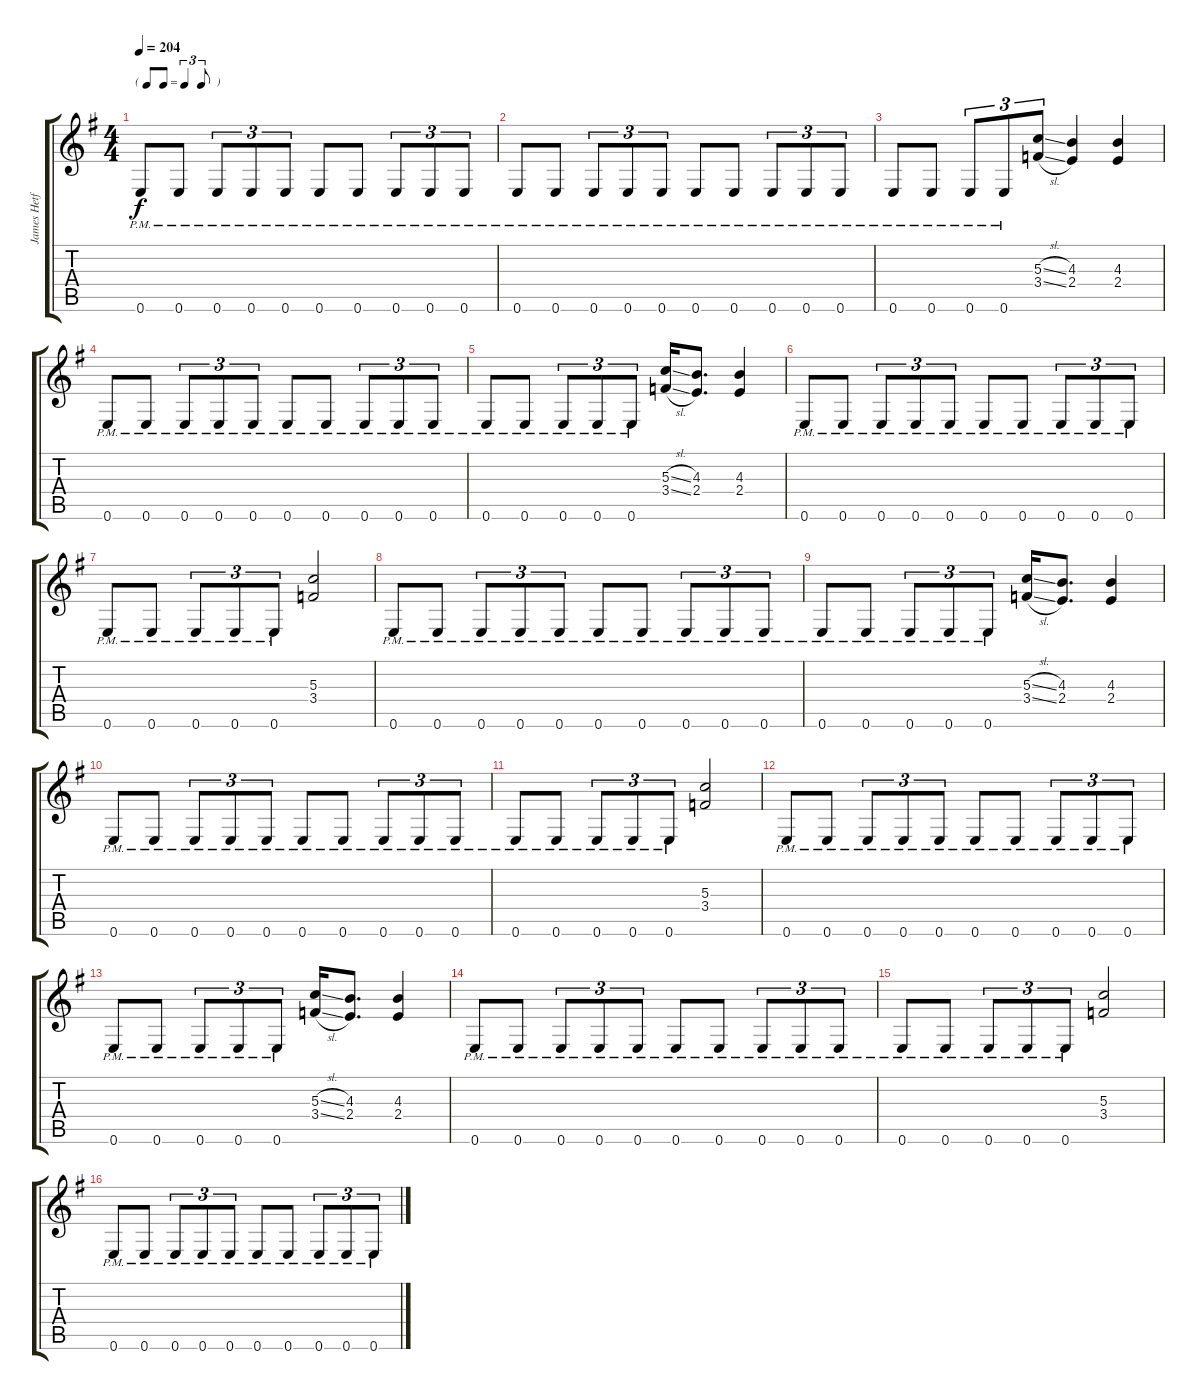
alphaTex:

\track ("James Hetfield" "James Hetf") {instrument distortionguitar}
\staff {score tabs}
\tuning (E4 B3 G3 D3 A2 E2) {hide}
\ts (4 4)
\tf triplet8th
\tempo 204
\clef g2
\ks eminor
0.6{pm}.8{dy f} 0.6{pm}.8 0.6{pm}.8{tu (3 2)} 0.6{pm}.8{tu (3 2)} 0.6{pm}.8{tu (3 2)} 0.6{pm}.8 0.6{pm}.8 0.6{pm}.8{tu (3 2)} 0.6{pm}.8{tu (3 2)} 0.6{pm}.8{tu (3 2)} |
0.6{pm}.8 0.6{pm}.8 0.6{pm}.8{tu (3 2)} 0.6{pm}.8{tu (3 2)} 0.6{pm}.8{tu (3 2)} 0.6{pm}.8 0.6{pm}.8 0.6{pm}.8{tu (3 2)} 0.6{pm}.8{tu (3 2)} 0.6{pm}.8{tu (3 2)} |
0.6{pm}.8 0.6{pm}.8 0.6{pm}.8{tu (3 2)} 0.6{pm}.8{tu (3 2)} (5.3{sl} 3.4{sl}).8{tu (3 2)} (4.3 2.4).4 (4.3 2.4).4 |
0.6{pm}.8 0.6{pm}.8 0.6{pm}.8{tu (3 2)} 0.6{pm}.8{tu (3 2)} 0.6{pm}.8{tu (3 2)} 0.6{pm}.8 0.6{pm}.8 0.6{pm}.8{tu (3 2)} 0.6{pm}.8{tu (3 2)} 0.6{pm}.8{tu (3 2)} |
0.6{pm}.8 0.6{pm}.8 0.6{pm}.8{tu (3 2)} 0.6{pm}.8{tu (3 2)} 0.6{pm}.8{tu (3 2)} (5.3{sl} 3.4{sl}).16 (4.3 2.4).8{d} (4.3 2.4).4 |
0.6{pm}.8 0.6{pm}.8 0.6{pm}.8{tu (3 2)} 0.6{pm}.8{tu (3 2)} 0.6{pm}.8{tu (3 2)} 0.6{pm}.8 0.6{pm}.8 0.6{pm}.8{tu (3 2)} 0.6{pm}.8{tu (3 2)} 0.6{pm}.8{tu (3 2)} |
0.6{pm}.8 0.6{pm}.8 0.6{pm}.8{tu (3 2)} 0.6{pm}.8{tu (3 2)} 0.6{pm}.8{tu (3 2)} (5.3 3.4).2 |
0.6{pm}.8 0.6{pm}.8 0.6{pm}.8{tu (3 2)} 0.6{pm}.8{tu (3 2)} 0.6{pm}.8{tu (3 2)} 0.6{pm}.8 0.6{pm}.8 0.6{pm}.8{tu (3 2)} 0.6{pm}.8{tu (3 2)} 0.6{pm}.8{tu (3 2)} |
0.6{pm}.8 0.6{pm}.8 0.6{pm}.8{tu (3 2)} 0.6{pm}.8{tu (3 2)} 0.6{pm}.8{tu (3 2)} (5.3{sl} 3.4{sl}).16 (4.3 2.4).8{d} (4.3 2.4).4 |
0.6{pm}.8 0.6{pm}.8 0.6{pm}.8{tu (3 2)} 0.6{pm}.8{tu (3 2)} 0.6{pm}.8{tu (3 2)} 0.6{pm}.8 0.6{pm}.8 0.6{pm}.8{tu (3 2)} 0.6{pm}.8{tu (3 2)} 0.6{pm}.8{tu (3 2)} |
0.6{pm}.8 0.6{pm}.8 0.6{pm}.8{tu (3 2)} 0.6{pm}.8{tu (3 2)} 0.6{pm}.8{tu (3 2)} (5.3 3.4).2 |
0.6{pm}.8 0.6{pm}.8 0.6{pm}.8{tu (3 2)} 0.6{pm}.8{tu (3 2)} 0.6{pm}.8{tu (3 2)} 0.6{pm}.8 0.6{pm}.8 0.6{pm}.8{tu (3 2)} 0.6{pm}.8{tu (3 2)} 0.6{pm}.8{tu (3 2)} |
0.6{pm}.8 0.6{pm}.8 0.6{pm}.8{tu (3 2)} 0.6{pm}.8{tu (3 2)} 0.6{pm}.8{tu (3 2)} (5.3{sl} 3.4{sl}).16 (4.3 2.4).8{d} (4.3 2.4).4 |
0.6{pm}.8 0.6{pm}.8 0.6{pm}.8{tu (3 2)} 0.6{pm}.8{tu (3 2)} 0.6{pm}.8{tu (3 2)} 0.6{pm}.8 0.6{pm}.8 0.6{pm}.8{tu (3 2)} 0.6{pm}.8{tu (3 2)} 0.6{pm}.8{tu (3 2)} |
0.6{pm}.8 0.6{pm}.8 0.6{pm}.8{tu (3 2)} 0.6{pm}.8{tu (3 2)} 0.6{pm}.8{tu (3 2)} (5.3 3.4).2 |
0.6{pm}.8 0.6{pm}.8 0.6{pm}.8{tu (3 2)} 0.6{pm}.8{tu (3 2)} 0.6{pm}.8{tu (3 2)} 0.6{pm}.8 0.6{pm}.8 0.6{pm}.8{tu (3 2)} 0.6{pm}.8{tu (3 2)} 0.6{pm}.8{tu (3 2)}
